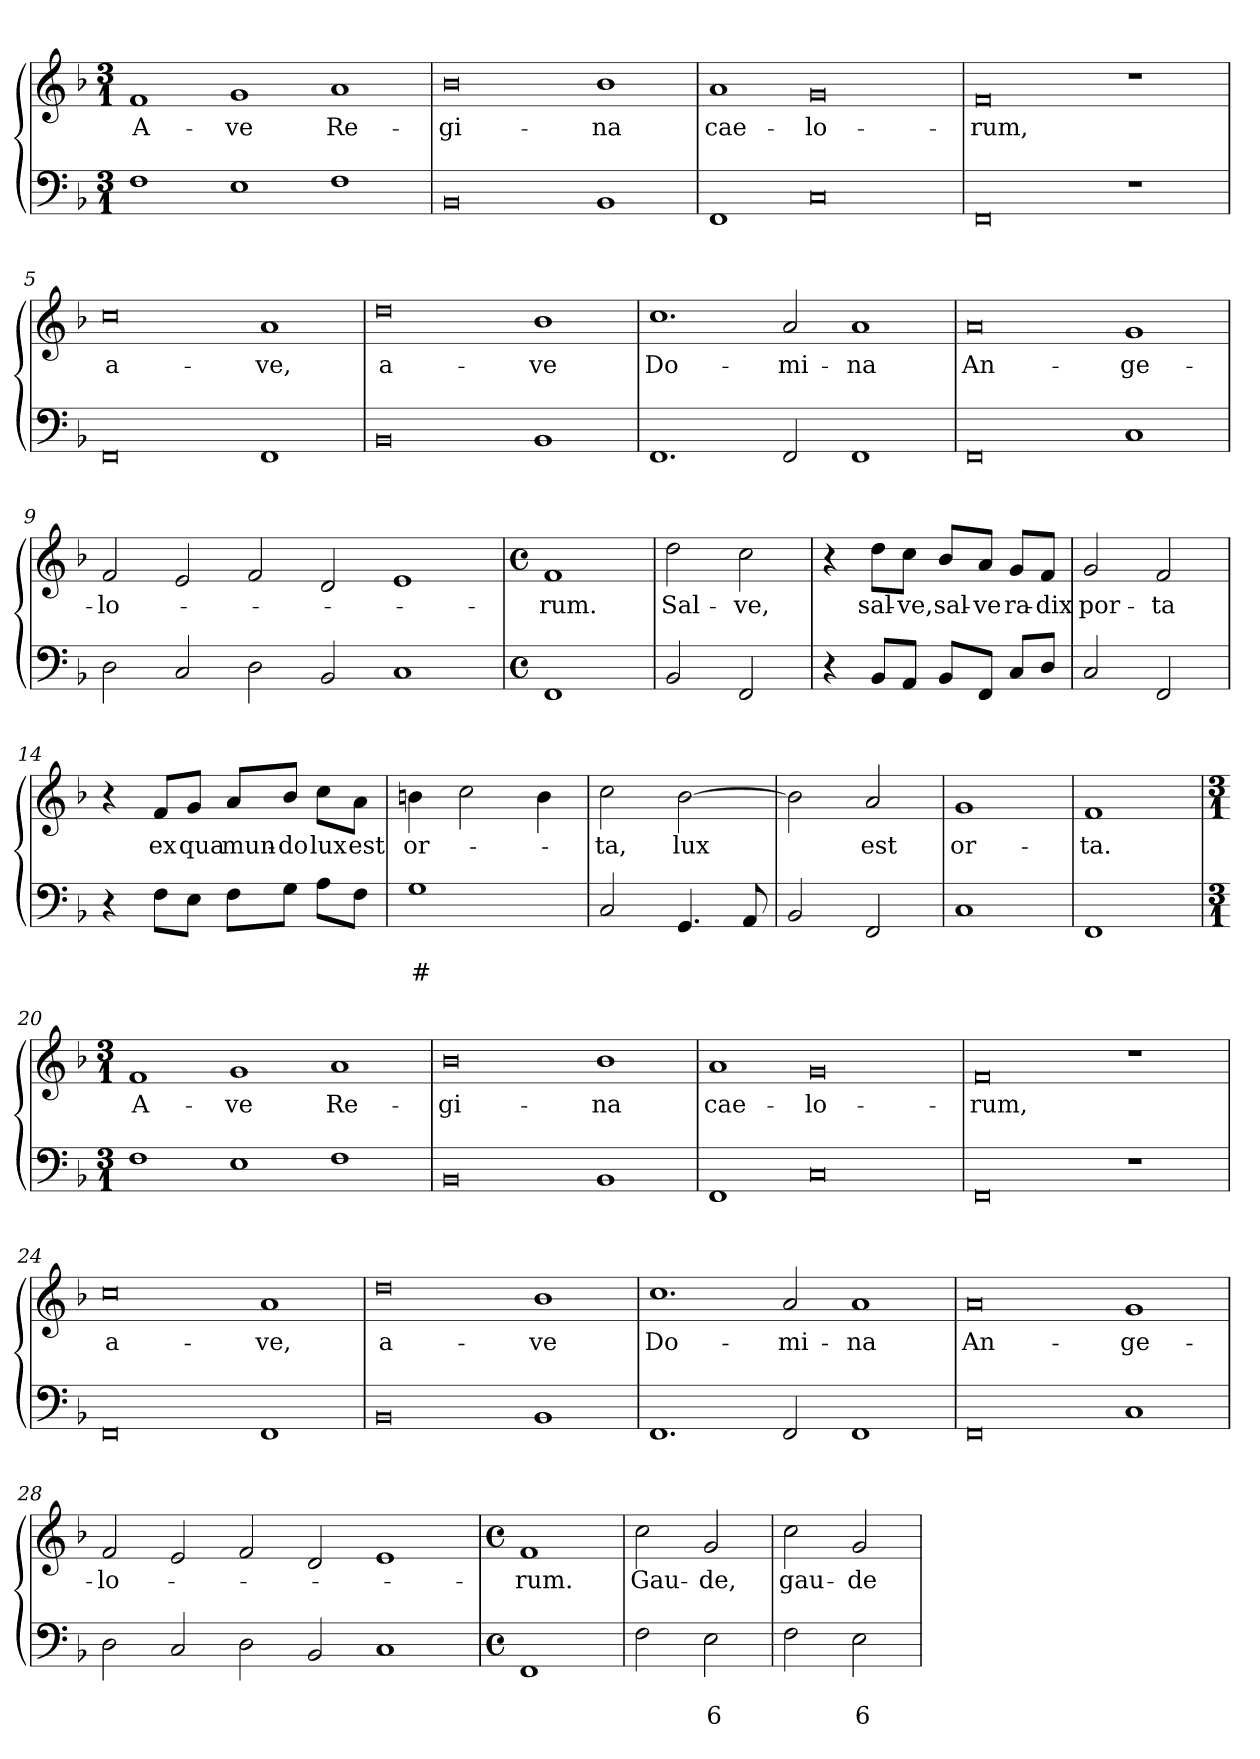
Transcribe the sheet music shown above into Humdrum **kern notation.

**kern	**text	**text	**kern	**text
*part2	*part2	*part2	*part1	*part1
*staff2	*staff2	*staff2	*staff1	*staff1
*clefF4	*	*	*clefG2	*
*k[b-]	*	*	*k[b-]	*
*F:	*	*	*F:	*
*M3/1	*	*	*M3/1	*
=1	=1	=1	=1	=1
!	!	!	!	!LO:LY:b
1F	.	.	1f	A-
!	!	!	!	!LO:LY:b
1E	.	.	1g	-ve
!	!	!	!	!LO:LY:b
1F	.	.	1a	Re-
=2	=2	=2	=2	=2
!	!	!	!	!LO:LY:b
0BB-	.	.	0b-	-gi-
!	!	!	!	!LO:LY:b
1BB-	.	.	1b-	-na
=3	=3	=3	=3	=3
!	!	!	!	!LO:LY:b
1FF	.	.	1a	cae-
!	!	!	!	!LO:LY:b
0C	.	.	0g	-lo-
=4	=4	=4	=4	=4
!	!	!	!	!LO:LY:b
0FF	.	.	0f	-rum,
1r	.	.	1r	.
=5	=5	=5	=5	=5
!	!	!	!	!LO:LY:b
0FF	.	.	0cc	a-
!	!	!	!	!LO:LY:b
1FF	.	.	1a	-ve,
!!LO:LB:g=z
=6	=6	=6	=6	=6
!	!	!	!	!LO:LY:b
0BB-	.	.	0dd	a-
!	!	!	!	!LO:LY:b
1BB-	.	.	1b-	-ve
=7	=7	=7	=7	=7
!	!	!	!	!LO:LY:b
1.FF	.	.	1.cc	Do-
!	!	!	!	!LO:LY:b
2FF/	.	.	2a/	-mi-
!	!	!	!	!LO:LY:b
1FF	.	.	1a	-na
=8	=8	=8	=8	=8
!	!	!	!	!LO:LY:b
0FF	.	.	0a	An-
!	!	!	!	!LO:LY:b
1C	.	.	1g	-ge-
=9	=9	=9	=9	=9
!	!	!	!	!LO:LY:b
2D\	.	.	2f/	-lo-
2C/	.	.	2e/	.
2D\	.	.	2f/	.
2BB-/	.	.	2d/	.
1C	.	.	1e	.
=10	=10	=10	=10	=10
*M4/4	*	*	*M4/4	*
*met(c)	*	*	*met(c)	*
!	!	!	!	!LO:LY:b
1FF	.	.	1f	-rum.
!!LO:LB:g=z
=11	=11	=11	=11	=11
!	!	!	!	!LO:LY:b
2BB-/	.	.	2dd\	Sal-
!	!	!	!	!LO:LY:b
2FF/	.	.	2cc\	-ve,
=12	=12	=12	=12	=12
4r	.	.	4r	.
!	!	!	!	!LO:LY:b
8BB-/L	.	.	8dd\L	sal-
!	!	!	!	!LO:LY:b
8AA/J	.	.	8cc\J	-ve,
!	!	!	!	!LO:LY:b
8BB-/L	.	.	8b-/L	sal-
!	!	!	!	!LO:LY:b
8FF/J	.	.	8a/J	-ve
!	!	!	!	!LO:LY:b
8C/L	.	.	8g/L	ra-
!	!	!	!	!LO:LY:b
8D/J	.	.	8f/J	-dix
=13	=13	=13	=13	=13
!	!	!	!	!LO:LY:b
2C/	.	.	2g/	por-
!	!	!	!	!LO:LY:b
2FF/	.	.	2f/	-ta
=14	=14	=14	=14	=14
4r	.	.	4r	.
!	!	!	!	!LO:LY:b
8F\L	.	.	8f/L	ex
!	!	!	!	!LO:LY:b
8E\J	.	.	8g/J	qua
!	!	!	!	!LO:LY:b
8F\L	.	.	8a/L	mun-
!	!	!	!	!LO:LY:b
8G\J	.	.	8b-/J	-do
!	!	!	!	!LO:LY:b
8A\L	.	.	8cc\L	lux
!	!	!	!	!LO:LY:b
8F\J	.	.	8a\J	est
!!LO:LB:g=z
=15	=15	=15	=15	=15
!	!	!LO:LY:b	!	!LO:LY:b
1G	.	#	4bn\	or-
.	.	.	2cc\	.
.	.	.	4b\	.
=16	=16	=16	=16	=16
!	!	!	!	!LO:LY:b
2C/	.	.	2cc\	-ta,
!	!	!	!	!LO:LY:b
4.GG/	.	.	[2b-\	lux
8AA/	.	.	.	.
=17	=17	=17	=17	=17
2BB-/	.	.	2b-\]	.
!	!	!	!	!LO:LY:b
2FF/	.	.	2a/	est
=18	=18	=18	=18	=18
!	!	!	!	!LO:LY:b
1C	.	.	1g	or-
=19	=19	=19	=19	=19
!	!	!	!	!LO:LY:b
1FF	.	.	1f	-ta.
!!LO:PB:g=z
=20	=20	=20	=20	=20
*M3/1	*	*	*M3/1	*
!	!	!	!	!LO:LY:b
1F	.	.	1f	A-
!	!	!	!	!LO:LY:b
1E	.	.	1g	-ve
!	!	!	!	!LO:LY:b
1F	.	.	1a	Re-
=21	=21	=21	=21	=21
!	!	!	!	!LO:LY:b
0BB-	.	.	0b-	-gi-
!	!	!	!	!LO:LY:b
1BB-	.	.	1b-	-na
=22	=22	=22	=22	=22
!	!	!	!	!LO:LY:b
1FF	.	.	1a	cae-
!	!	!	!	!LO:LY:b
0C	.	.	0g	-lo-
=23	=23	=23	=23	=23
!	!	!	!	!LO:LY:b
0FF	.	.	0f	-rum,
1r	.	.	1r	.
=24	=24	=24	=24	=24
!	!	!	!	!LO:LY:b
0FF	.	.	0cc	a-
!	!	!	!	!LO:LY:b
1FF	.	.	1a	-ve,
!!LO:LB:g=z
=25	=25	=25	=25	=25
!	!	!	!	!LO:LY:b
0BB-	.	.	0dd	a-
!	!	!	!	!LO:LY:b
1BB-	.	.	1b-	-ve
=26	=26	=26	=26	=26
!	!	!	!	!LO:LY:b
1.FF	.	.	1.cc	Do-
!	!	!	!	!LO:LY:b
2FF/	.	.	2a/	-mi-
!	!	!	!	!LO:LY:b
1FF	.	.	1a	-na
=27	=27	=27	=27	=27
!	!	!	!	!LO:LY:b
0FF	.	.	0a	An-
!	!	!	!	!LO:LY:b
1C	.	.	1g	-ge-
=28	=28	=28	=28	=28
!	!	!	!	!LO:LY:b
2D\	.	.	2f/	-lo-
2C/	.	.	2e/	.
2D\	.	.	2f/	.
2BB-/	.	.	2d/	.
1C	.	.	1e	.
=29	=29	=29	=29	=29
*M4/4	*	*	*M4/4	*
*met(c)	*	*	*met(c)	*
!	!	!	!	!LO:LY:b
1FF	.	.	1f	-rum.
!!LO:LB:g=z
=30	=30	=30	=30	=30
!	!	!	!	!LO:LY:b
2F\	.	.	2cc\	Gau-
!	!	!LO:LY:b	!	!LO:LY:b
2E\	.	6	2g/	-de,
=31	=31	=31	=31	=31
!	!	!	!	!LO:LY:b
2F\	.	.	2cc\	gau-
!	!	!LO:LY:b	!	!LO:LY:b
2E\	.	6	2g/	-de
=	=	=	=	=
*-	*-	*-	*-	*-
